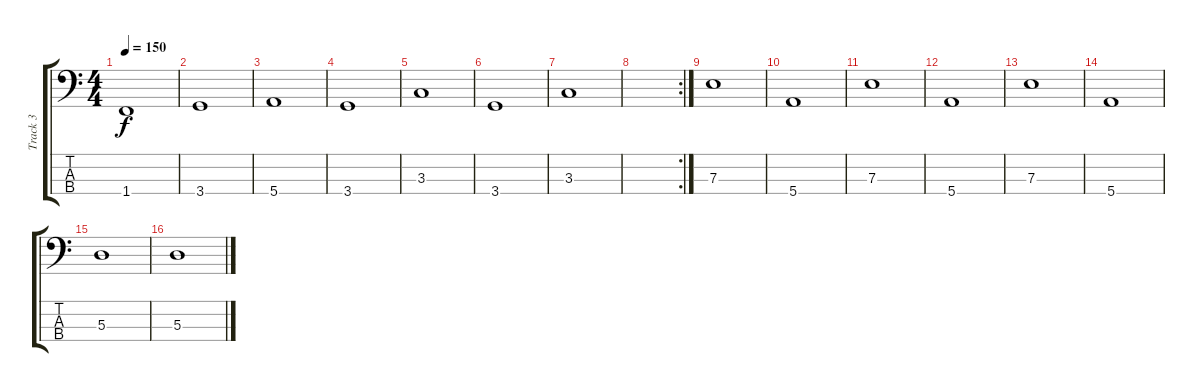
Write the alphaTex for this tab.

\track ("Track 3" "Track 3") {instrument electricbassfinger}
\staff {score tabs}
\tuning (G2 D2 A1 E1) {hide}
\ts (4 4)
\tempo 150
\clef f4
\ks c
1.4.1{dy f} |
3.4.1 |
5.4.1 |
3.4.1 |
3.3.1 |
3.4.1 |
3.3.1 |
\rc 2
|
7.3.1 |
5.4.1 |
7.3.1 |
5.4.1 |
7.3.1 |
5.4.1 |
5.3.1 |
5.3.1
